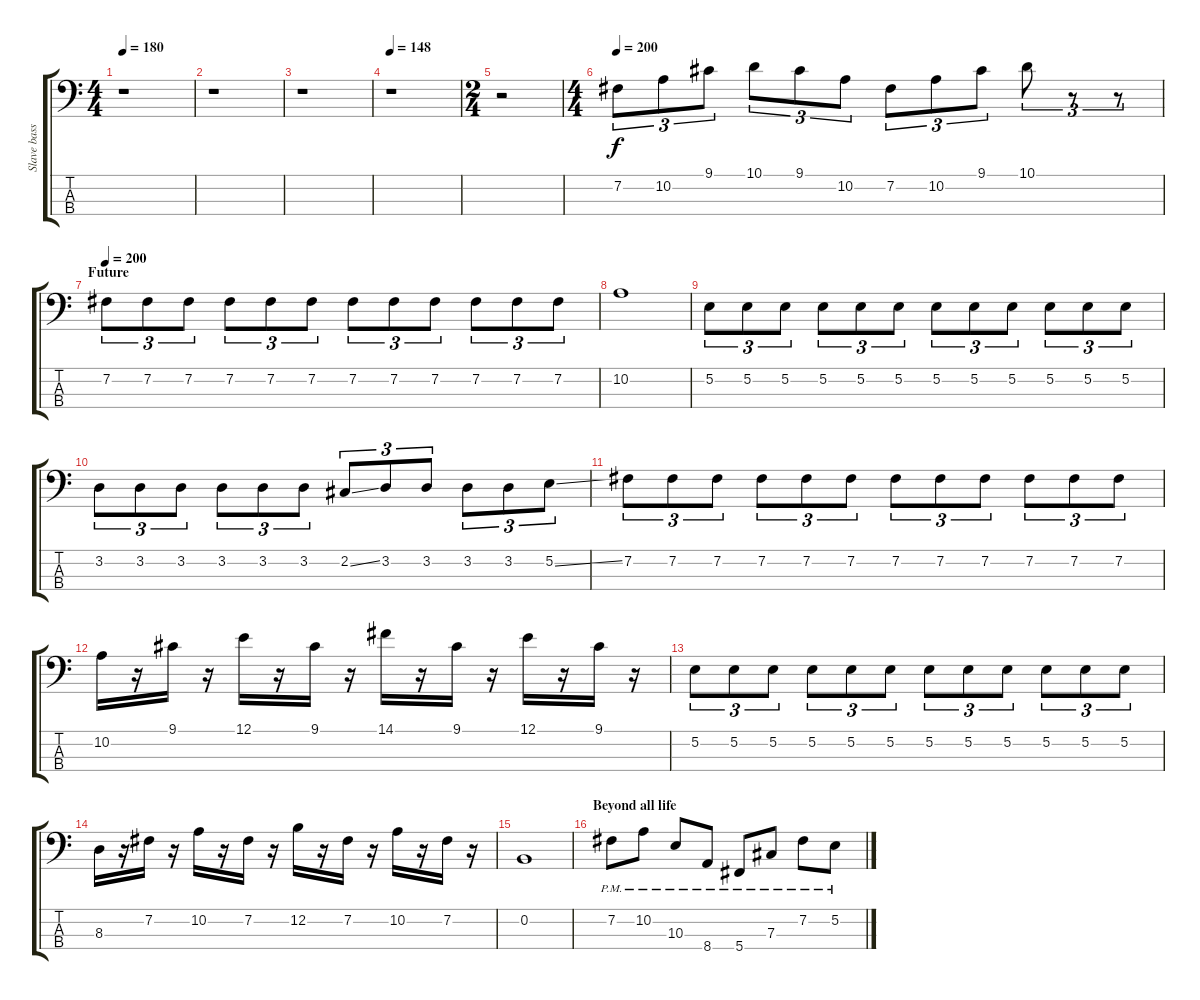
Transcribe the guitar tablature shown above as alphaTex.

\track ("Slave bass(charles)" "Slave bass") {instrument electricbassfinger}
\staff {score tabs}
\tuning (E2 B1 Gb1 Db1) {hide}
\ts (4 4)
\tempo 180
\clef f4
\ks c
r.1{dy f} |
r.1 |
r.1 |
\tempo 148
r.1 |
\ts (2 4)
r.2 |
\ts (4 4)
\tempo 200
7.2.8{tu (3 2)} 10.2.8{tu (3 2)} 9.1.8{tu (3 2)} 10.1.8{tu (3 2)} 9.1.8{tu (3 2)} 10.2.8{tu (3 2)} 7.2.8{tu (3 2)} 10.2.8{tu (3 2)} 9.1.8{tu (3 2)} 10.1.8{tu (3 2)} r.8{tu (3 2)} r.8{tu (3 2)} |
\section ("" "Future")
\tempo 200
7.2.8{tu (3 2)} 7.2.8{tu (3 2)} 7.2.8{tu (3 2)} 7.2.8{tu (3 2)} 7.2.8{tu (3 2)} 7.2.8{tu (3 2)} 7.2.8{tu (3 2)} 7.2.8{tu (3 2)} 7.2.8{tu (3 2)} 7.2.8{tu (3 2)} 7.2.8{tu (3 2)} 7.2.8{tu (3 2)} |
10.2.1 |
5.2.8{tu (3 2)} 5.2.8{tu (3 2)} 5.2.8{tu (3 2)} 5.2.8{tu (3 2)} 5.2.8{tu (3 2)} 5.2.8{tu (3 2)} 5.2.8{tu (3 2)} 5.2.8{tu (3 2)} 5.2.8{tu (3 2)} 5.2.8{tu (3 2)} 5.2.8{tu (3 2)} 5.2.8{tu (3 2)} |
3.2.8{tu (3 2)} 3.2.8{tu (3 2)} 3.2.8{tu (3 2)} 3.2.8{tu (3 2)} 3.2.8{tu (3 2)} 3.2.8{tu (3 2)} 2.2{ss}.8{tu (3 2)} 3.2.8{tu (3 2)} 3.2.8{tu (3 2)} 3.2.8{tu (3 2)} 3.2.8{tu (3 2)} 5.2{ss}.8{tu (3 2)} |
7.2.8{tu (3 2)} 7.2.8{tu (3 2)} 7.2.8{tu (3 2)} 7.2.8{tu (3 2)} 7.2.8{tu (3 2)} 7.2.8{tu (3 2)} 7.2.8{tu (3 2)} 7.2.8{tu (3 2)} 7.2.8{tu (3 2)} 7.2.8{tu (3 2)} 7.2.8{tu (3 2)} 7.2.8{tu (3 2)} |
10.2.16 r.16 9.1.16 r.16 12.1.16 r.16 9.1.16 r.16 14.1.16 r.16 9.1.16 r.16 12.1.16 r.16 9.1.16 r.16 |
5.2.8{tu (3 2)} 5.2.8{tu (3 2)} 5.2.8{tu (3 2)} 5.2.8{tu (3 2)} 5.2.8{tu (3 2)} 5.2.8{tu (3 2)} 5.2.8{tu (3 2)} 5.2.8{tu (3 2)} 5.2.8{tu (3 2)} 5.2.8{tu (3 2)} 5.2.8{tu (3 2)} 5.2.8{tu (3 2)} |
8.3.16 r.16 7.2.16 r.16 10.2.16 r.16 7.2.16 r.16 12.2.16 r.16 7.2.16 r.16 10.2.16 r.16 7.2.16 r.16 |
0.2.1 |
\section ("" "Beyond all life")
7.2{pm}.8 10.2{pm}.8 10.3{pm}.8 8.4{pm}.8 5.4{pm}.8 7.3{pm}.8 7.2{pm}.8 5.2{pm}.8
